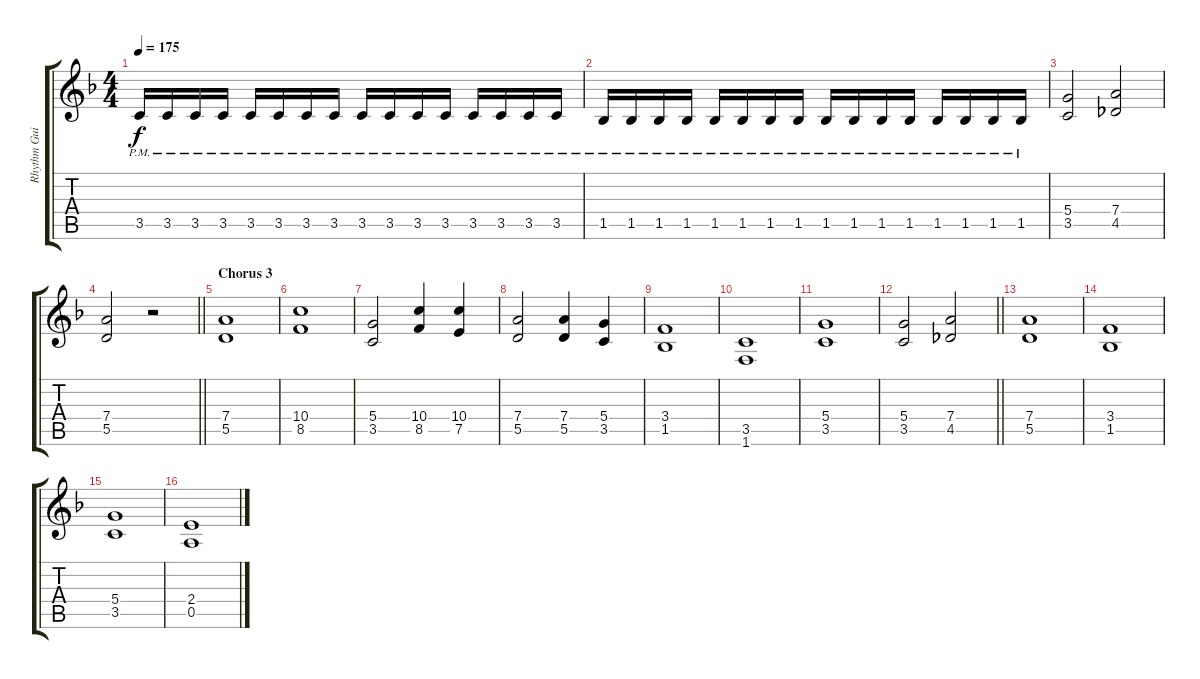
\track ("Rhythm Guitar 1: Juha-Pekka Alanen" "Rhythm Gui") {instrument distortionguitar}
\staff {score tabs}
\tuning (E4 B3 G3 D3 A2 E2) {hide}
\ts (4 4)
\tempo 175
\clef g2
\ks dminor
3.5{pm}.16{dy f} 3.5{pm}.16 3.5{pm}.16 3.5{pm}.16 3.5{pm}.16 3.5{pm}.16 3.5{pm}.16 3.5{pm}.16 3.5{pm}.16 3.5{pm}.16 3.5{pm}.16 3.5{pm}.16 3.5{pm}.16 3.5{pm}.16 3.5{pm}.16 3.5{pm}.16 |
1.5{pm}.16 1.5{pm}.16 1.5{pm}.16 1.5{pm}.16 1.5{pm}.16 1.5{pm}.16 1.5{pm}.16 1.5{pm}.16 1.5{pm}.16 1.5{pm}.16 1.5{pm}.16 1.5{pm}.16 1.5{pm}.16 1.5{pm}.16 1.5{pm}.16 1.5{pm}.16 |
(5.4 3.5).2 (7.4 4.5).2 |
\barLineRight lightlight
(7.4 5.5).2 r.2 |
\section ("" "Chorus 3")
(7.4 5.5).1 |
(10.4 8.5).1 |
(5.4 3.5).2 (10.4 8.5).4 (10.4 7.5).4 |
(7.4 5.5).2 (7.4 5.5).4 (5.4 3.5).4 |
(3.4 1.5).1 |
(3.5 1.6).1 |
(5.4 3.5).1 |
\barLineRight lightlight
(5.4 3.5).2 (7.4 4.5).2 |
(7.4 5.5).1 |
(3.4 1.5).1 |
(5.4 3.5).1 |
(2.4 0.5).1
